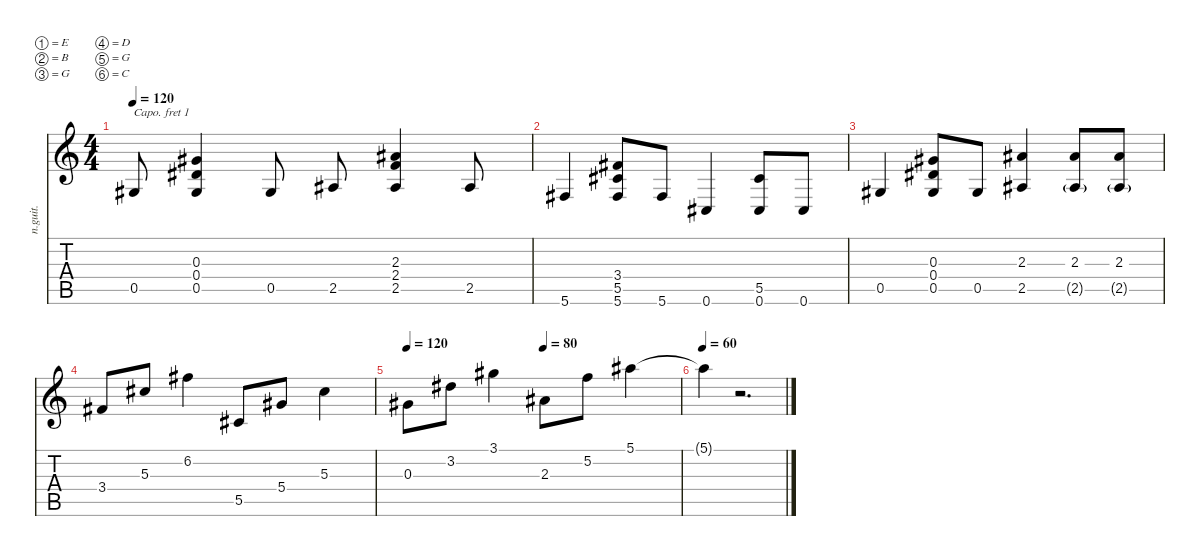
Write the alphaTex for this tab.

\defaultSystemsLayout 4
\hideDynamics
\bracketExtendMode nobrackets
\otherSystemsTrackNameOrientation horizontal
\track ("Guitar 3 (bass)" "n.guit.") {defaultSystemsLayout 6 instrument acousticguitarnylon}
\staff {score tabs}
\capo 1
\tuning (E4 B3 G3 D3 G2 C2)
\ts (4 4)
\tempo 120
\clef g2
\ks c
0.5.8{dy mf} (0.5 0.4 0.3).4 0.5.8 2.5.8 (2.5 2.4 2.3).4 2.5.8 |
5.6.4 (5.6 3.4 5.5).8 5.6.8 0.6.4 (0.6 5.5).8 0.6.8 |
0.5.4 (0.5 0.3 0.4).8 0.5.8 (2.3 2.5).4 (2.3 2.5{g}).8 (2.3 2.5{g}).8 |
3.4.8 5.3.8 6.2.4 5.5.8 5.4.8 5.3.4 |
\tempo 120
\tempo (80 0.5)
0.3.8 3.2.8 3.1.4 2.3.8 5.2.8 5.1.4{dy mp} |
\tempo 60
5.1{t}.4 r.2{d}
